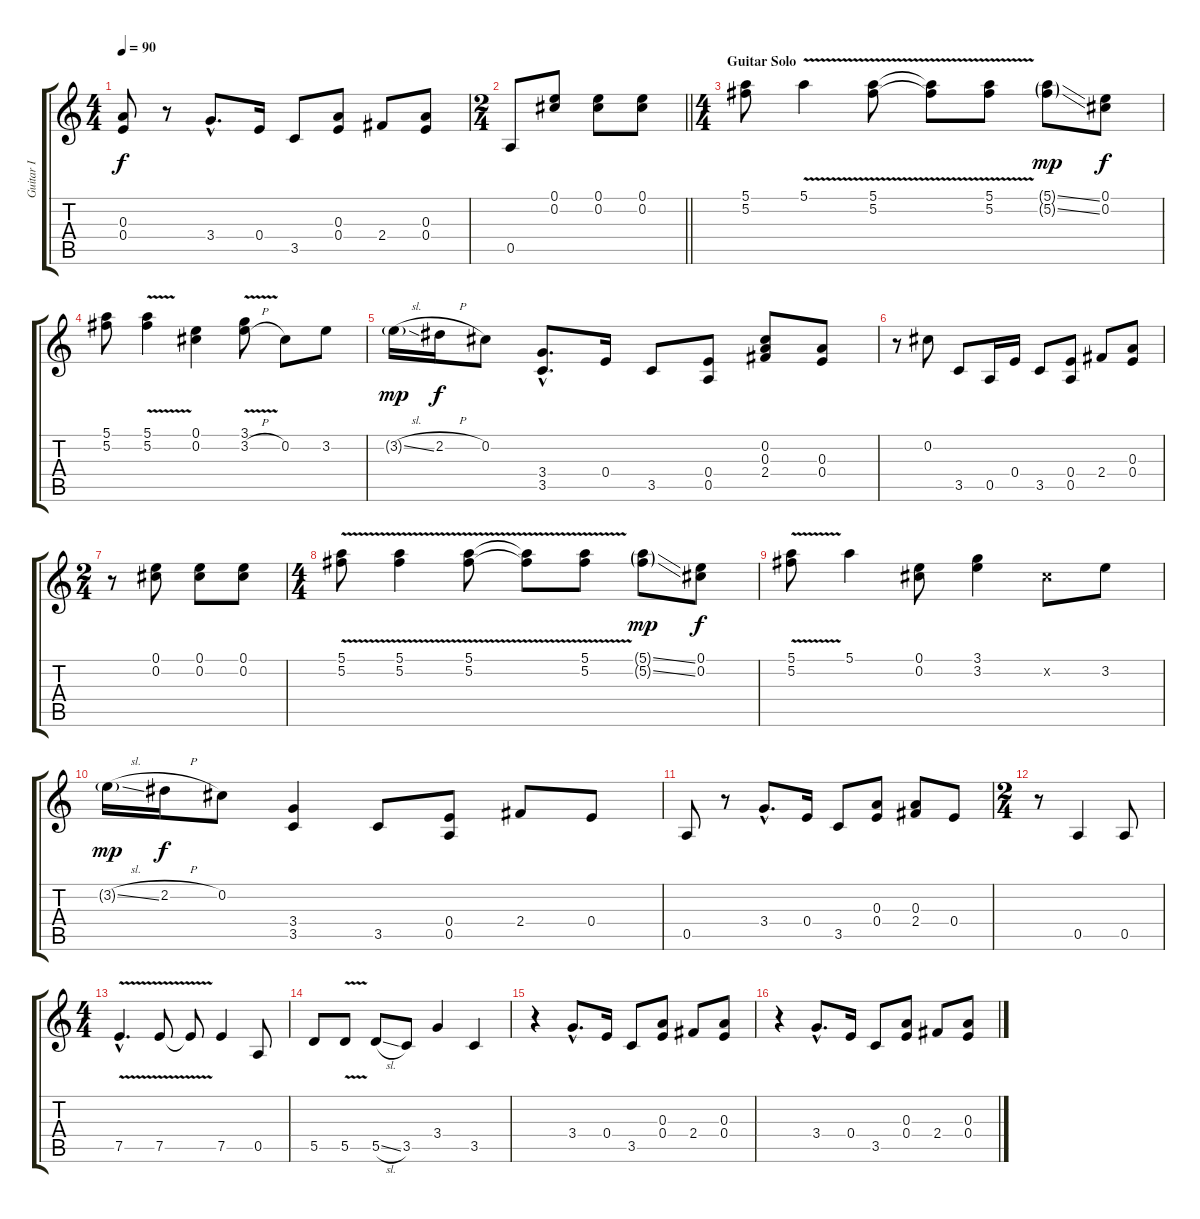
\track ("Guitar I" "Guitar I") {instrument distortionguitar}
\staff {score tabs}
\tuning (E4 Db4 A3 E3 A2 E2) {hide}
\ts (4 4)
\tempo 90
\clef g2
\ks c
(0.3{t} 0.4{t}).8{dy f} r.8 3.4{hac}.8{d} 0.4.16 3.5.8 (0.3 0.4).8 2.4.8 (0.3 0.4).8 |
\ts (2 4)
\barLineRight lightlight
0.5.8 (0.1 0.2).8 (0.1 0.2).8 (0.1 0.2).8 |
\ts (4 4)
\section ("" "Guitar Solo")
(5.1 5.2).8 5.1{v}.4 (5.1{v} 5.2{v}).8 (5.1{t} 5.2{t}).8 (5.1{v} 5.2{v}).8 (5.1{ss g} 5.2{ss g}).8{dy mp} (0.1 0.2).8{dy f} |
(5.1 5.2).8 (5.1{v} 5.2{v}).4 (0.1 0.2).4 (3.1{v} 3.2{h}).8 0.2.8 3.2.8 |
3.2{sl g}.16{dy mp} 2.2{h}.16{dy f} 0.2.8 (3.4{hac} 3.5{hac}).8{d} 0.4.16 3.5.8 (0.4 0.5).8 (0.2 0.3 2.4).8 (0.3 0.4).8 |
r.8 0.2.8 3.5.8 0.5.16 0.4.16 3.5.8 (0.4 0.5).8 2.4.8 (0.3 0.4).8 |
\ts (2 4)
r.8 (0.1 0.2).8 (0.1 0.2).8 (0.1 0.2).8 |
\ts (4 4)
(5.1{v} 5.2{v}).8 (5.1{v} 5.2{v}).4 (5.1{v} 5.2{v}).8 (5.1{t} 5.2{t}).8 (5.1{v} 5.2{v}).8 (5.1{ss g} 5.2{ss g}).8{dy mp} (0.1 0.2).8{dy f} |
(5.1{v} 5.2{v}).8 5.1.4 (0.1 0.2).8 (3.1 3.2).4 0.2{x}.8 3.2.8 |
3.2{sl g}.16{dy mp} 2.2{h}.16{dy f} 0.2.8 (3.4 3.5).4 3.5.8 (0.4 0.5).8 2.4.8 0.4.8 |
0.5.8 r.8 3.4{hac}.8{d} 0.4.16 3.5.8 (0.3 0.4).8 (0.3 2.4).8 0.4.8 |
\ts (2 4)
r.8 0.5.4 0.5.8 |
\ts (4 4)
7.5{v hac}.4{d} 7.5{v}.8 7.5{t}.8 7.5.4 0.5.8 |
5.5.8 5.5{v}.8 5.5{sl}.8 3.5.8 3.4.4 3.5.4 |
r.4 3.4{hac}.8{d} 0.4.16 3.5.8 (0.3 0.4).8 2.4.8 (0.3 0.4).8 |
r.4 3.4{hac}.8{d} 0.4.16 3.5.8 (0.3 0.4).8 2.4.8 (0.3 0.4).8
